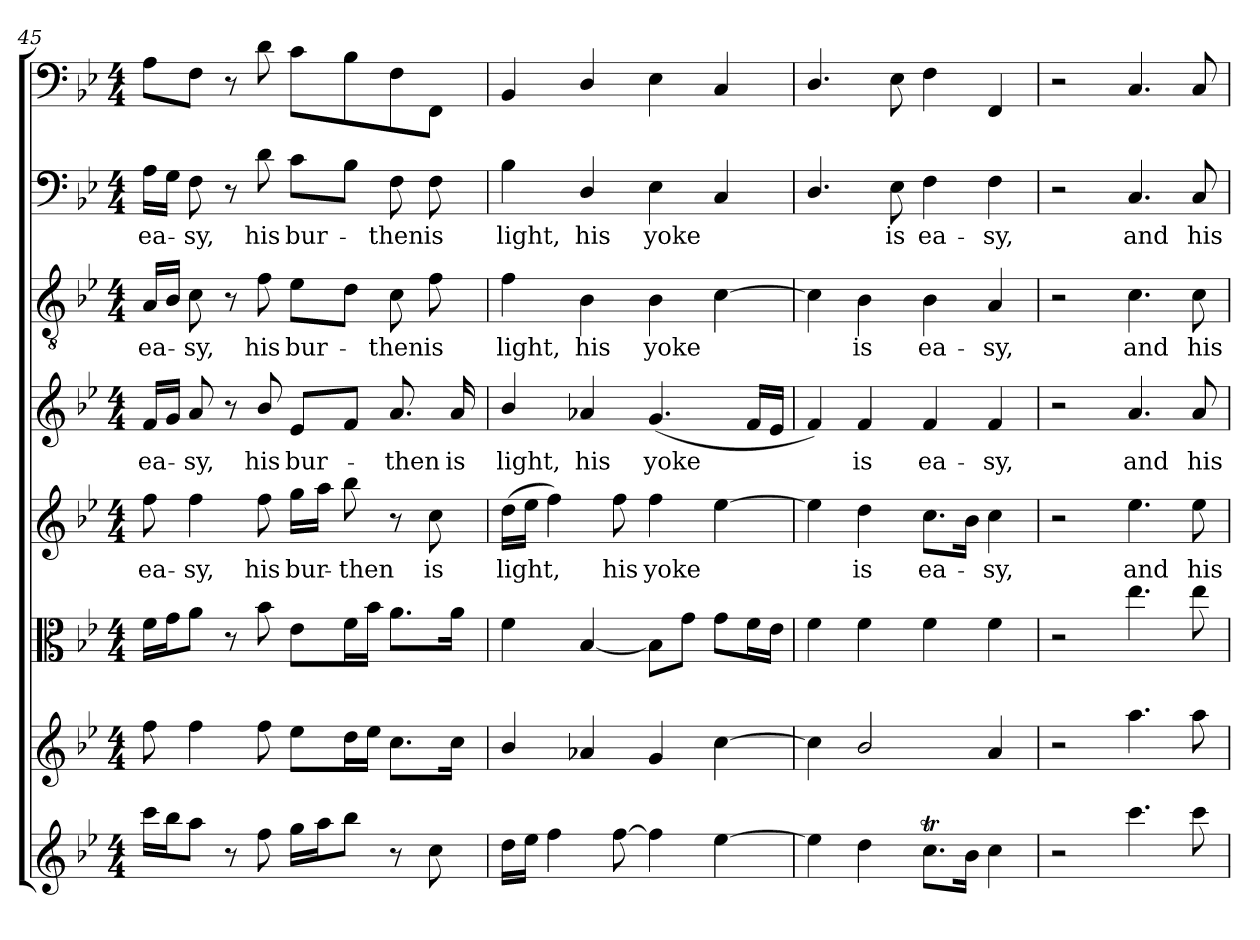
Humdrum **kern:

**kern	**kern	**kern	**kern	**text	**kern	**text	**kern	**text	**kern	**text	**kern
*part8	*part7	*part6	*part5	*part5	*part4	*part4	*part3	*part3	*part2	*part2	*part1
*staff8	*staff7	*staff6	*staff5	*staff5	*staff4	*staff4	*staff3	*staff3	*staff2	*staff2	*staff1
*clefG2	*clefG2	*clefC3	*clefG2	*	*clefG2	*	*clefGv2	*	*clefF4	*	*clefF4
*k[b-e-]	*k[b-e-]	*k[b-e-]	*k[b-e-]	*	*k[b-e-]	*	*k[b-e-]	*	*k[b-e-]	*	*k[b-e-]
*B-:	*B-:	*B-:	*B-:	*	*B-:	*	*B-:	*	*B-:	*	*B-:
*M4/4	*M4/4	*M4/4	*M4/4	*	*M4/4	*	*M4/4	*	*M4/4	*	*M4/4
=45	=45	=45	=45	=45	=45	=45	=45	=45	=45	=45	=45
16ccc\LL	8ff\	16f\LL	8ff\	ea-	16f/LL	ea-	16A/LL	ea-	16A\LL	ea-	8A\L
16bb-\J	.	16g\J	.	.	16g/JJ	.	16B-/JJ	.	16G\JJ	.	.
8aa\J	4ff\	8a\J	4ff\	-sy,	8a/	-sy,	8c\	-sy,	8F\	-sy,	8F\J
8r	.	8r	.	.	8r	.	8r	.	8r	.	8r
8ff\	8ff\	8b-\	8ff\	his	8b-/	his	8f\	his	8d\	his	8d\
16gg\LL	8ee-\L	8e-\L	16gg\LL	bur-	8e-/L	bur-	8e-\L	bur-	8c\L	bur-	8c\L
16aa\J	.	.	16aa\JJ	.	.	.	.	.	.	.	.
8bb-\J	16dd\L	16f\L	8bb-\	-then	8f/J	.	8d\J	.	8B-\J	.	8B-\
.	16ee-\JJ	16b-\JJ	.	.	.	.	.	.	.	.	.
8r	8.cc\L	8.a\L	8r	.	8.a/	-then	8c\	-then	8F\	-then	8F\
8cc\	.	.	8cc\	is	.	.	8f\	is	8F\	is	8FF\J
.	16cc\Jk	16a\Jk	.	.	16a/	is	.	.	.	.	.
=46	=46	=46	=46	=46	=46	=46	=46	=46	=46	=46	=46
16dd\LL	4b-/	4f\	(16dd\LL	light,	4b-/	light,	4f\	light,	4B-\	light,	4BB-/
16ee-\JJ	.	.	16ee-\JJ	.	.	.	.	.	.	.	.
4ff\	.	.	4ff\)	.	.	.	.	.	.	.	.
.	4a-X/	[4B-/	.	.	4a-X/	his	4B-\	his	4D/	his	4D/
[8ff\	.	.	8ff\	his	.	.	.	.	.	.	.
4ff\]	4g/	8B-\L]	4ff\	yoke	(4.g/	yoke	4B-\	yoke	4E-\	yoke	4E-\
.	.	8g\J	.	.	.	.	.	.	.	.	.
[4ee-\	[4cc\	8g\L	[4ee-\	.	.	.	[4c\	.	4C/	.	4C/
.	.	16f\L	.	.	16f/LL	.	.	.	.	.	.
.	.	16e-\JJ	.	.	16e-/JJ	.	.	.	.	.	.
=47	=47	=47	=47	=47	=47	=47	=47	=47	=47	=47	=47
4ee-\]	4cc\]	4f\	4ee-\]	.	4f/)	.	4c\]	.	4.D/	.	4.D/
4dd\	2b-/	4f\	4dd\	is	4f/	is	4B-\	is	.	.	.
.	.	.	.	.	.	.	.	.	8E-\	is	8E-\
8.ccT\L	.	4f\	8.cc\L	ea-	4f/	ea-	4B-\	ea-	4F\	ea-	4F\
16b-\Jk	.	.	16b-\Jk	.	.	.	.	.	.	.	.
4cc\	4a/	4f\	4cc\	-sy,	4f/	-sy,	4A/	-sy,	4F\	-sy,	4FF/
=48	=48	=48	=48	=48	=48	=48	=48	=48	=48	=48	=48
2r	2r	2r	2r	.	2r	.	2r	.	2r	.	2r
4.ccc\	4.aa\	4.ee-\	4.ee-\	and	4.a/	and	4.c\	and	4.C/	and	4.C/
8ccc\	8aa\	8ee-\	8ee-\	his	8a/	his	8c\	his	8C/	his	8C/
=	=	=	=	=	=	=	=	=	=	=	=
*-	*-	*-	*-	*-	*-	*-	*-	*-	*-	*-	*-
